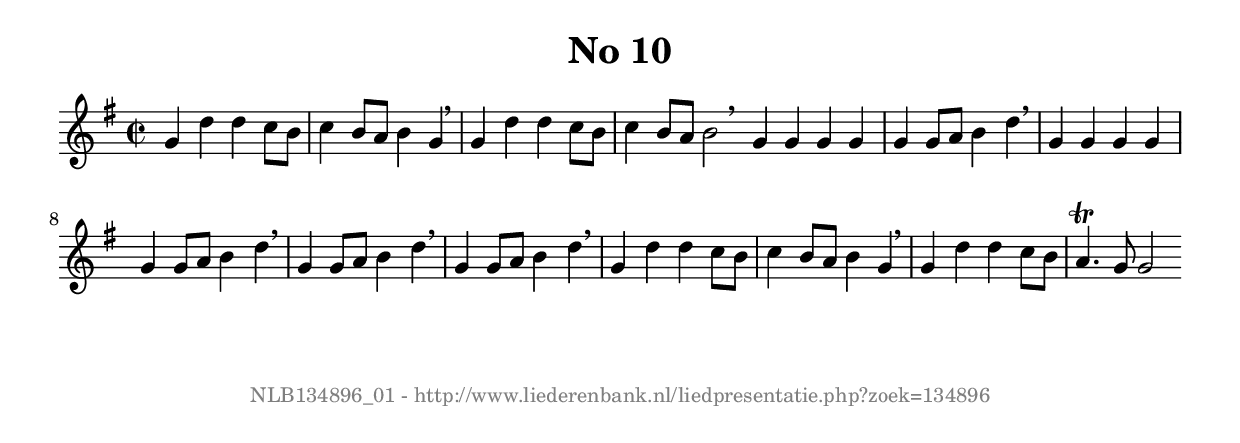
%
% produced by wce2krn 1.64 (7 June 2014)
%
\version"2.16"
#(append! paper-alist '(("long" . (cons (* 210 mm) (* 2000 mm)))))
#(set-default-paper-size "long")
sb = {\breathe}
mBreak = {\breathe }
bBreak = {\breathe }
x = {\once\override NoteHead #'style = #'cross }
gl=\glissando
itime={\override Staff.TimeSignature #'stencil = ##f }
ficta = {\once\set suggestAccidentals = ##t}
fine = {\once\override Score.RehearsalMark #'self-alignment-X = #1 \mark \markup {\italic{Fine}}}
dc = {\once\override Score.RehearsalMark #'self-alignment-X = #1 \mark \markup {\italic{D.C.}}}
dcf = {\once\override Score.RehearsalMark #'self-alignment-X = #1 \mark \markup {\italic{D.C. al Fine}}}
dcc = {\once\override Score.RehearsalMark #'self-alignment-X = #1 \mark \markup {\italic{D.C. al Coda}}}
ds = {\once\override Score.RehearsalMark #'self-alignment-X = #1 \mark \markup {\italic{D.S.}}}
dsf = {\once\override Score.RehearsalMark #'self-alignment-X = #1 \mark \markup {\italic{D.S. al Fine}}}
dsc = {\once\override Score.RehearsalMark #'self-alignment-X = #1 \mark \markup {\italic{D.S. al Coda}}}
pv = {\set Score.repeatCommands = #'((volta "1"))}
sv = {\set Score.repeatCommands = #'((volta "2"))}
tv = {\set Score.repeatCommands = #'((volta "3"))}
qv = {\set Score.repeatCommands = #'((volta "4"))}
xv = {\set Score.repeatCommands = #'((volta #f))}
\header{ tagline = ""
title = "No 10"
}
\score {{
\key g \major
\relative g'
{
\set melismaBusyProperties = #'()
\time 2/2
\tempo 4=120
\override Score.MetronomeMark #'transparent = ##t
\override Score.RehearsalMark #'break-visibility = #(vector #t #t #f)
g4 d' d c8 b c4 b8 a b4 g \sb g d' d c8 b c4 b8 a b2 \bar ":|:" \bBreak
g4 g g g g g8 a b4 d \sb g, g g g g g8 a b4 d \sb g, g8 a b4 d \sb g, g8 a b4 d \sb g, d'd c8 b c4 b8 a b4 g \sb g d'd c8 b a4. ^\trill g8 g2 \bar ":|"
 }}
 \midi { }
 \layout {
            indent = 0.0\cm
}
}
\markup { \vspace #0 } \markup { \with-color #grey \fill-line { \center-column { \smaller "NLB134896_01 - http://www.liederenbank.nl/liedpresentatie.php?zoek=134896" } } }
